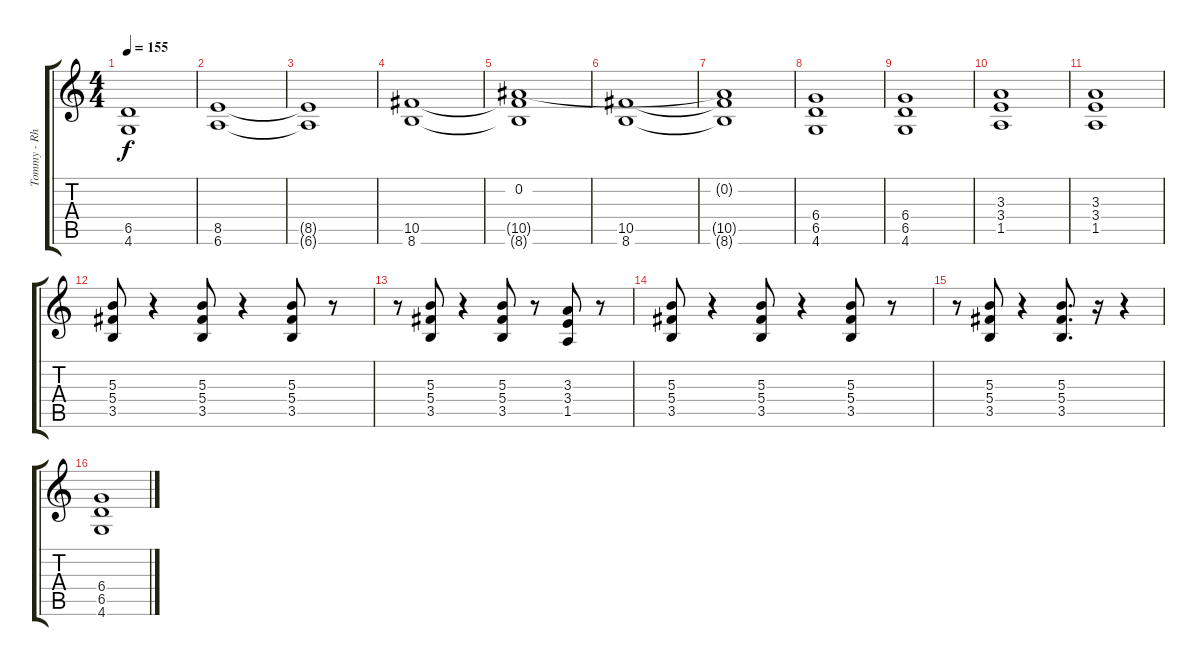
\track ("Tommy - Rhythm Guitar" "Tommy - Rh") {instrument distortionguitar}
\staff {score tabs}
\tuning (Eb4 Bb3 Gb3 Db3 Ab2 Eb2) {hide}
\ts (4 4)
\tempo 155
\clef g2
\ks c
(6.5{t} 4.6{t}).1{dy f} |
(8.5 6.6).1 |
(8.5{t} 6.6{t}).1 |
(10.5 8.6).1 |
(0.2 10.5{t} 8.6{t}).1 |
(10.5 8.6).1 |
(0.2{t} 10.5{t} 8.6{t}).1 |
(6.4 6.5 4.6).1 |
(6.4 6.5 4.6).1 |
(3.3 3.4 1.5).1 |
(3.3 3.4 1.5).1 |
(5.3 5.4 3.5).8 r.4 (5.3 5.4 3.5).8 r.4 (5.3 5.4 3.5).8 r.8 |
r.8 (5.3 5.4 3.5).8 r.4 (5.3 5.4 3.5).8 r.8 (3.3 3.4 1.5).8 r.8 |
(5.3 5.4 3.5).8 r.4 (5.3 5.4 3.5).8 r.4 (5.3 5.4 3.5).8 r.8 |
r.8 (5.3 5.4 3.5).8 r.4 (5.3 5.4 3.5).8{d} r.16 r.4 |
(6.4 6.5 4.6).1
